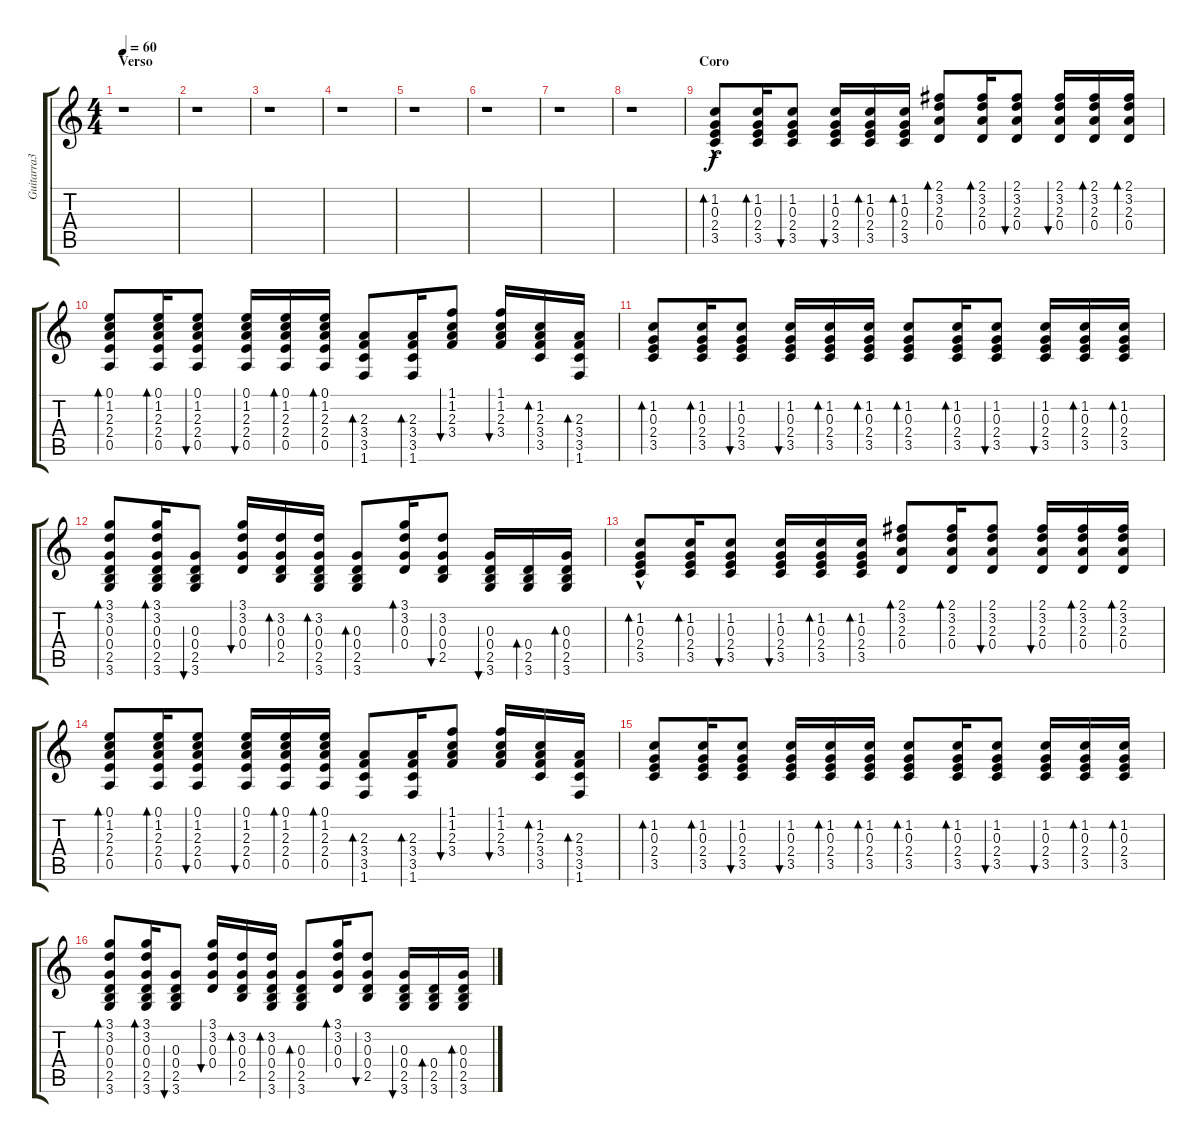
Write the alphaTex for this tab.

\track ("Guitarra3" "Guitarra3") {instrument acousticguitarnylon}
\staff {score tabs}
\tuning (E4 B3 G3 D3 A2 E2) {hide}
\ts (4 4)
\section ("" "Verso")
\tempo 60
\clef g2
\ks c
r.1{dy f} |
r.1 |
r.1 |
r.1 |
r.1 |
r.1 |
r.1 |
r.1 |
\section ("" "Coro")
(1.2 0.3 2.4 3.5{hac}).8{bd 30} (1.2 0.3 2.4 3.5).16{bd 30} (1.2 0.3 2.4 3.5).8{bu 30} (1.2 0.3 2.4 3.5).16{bu 30} (1.2 0.3 2.4 3.5).16{bd 30} (1.2 0.3 2.4 3.5).16{bd 30} (2.1 3.2 2.3 0.4).8{bd 30} (2.1 3.2 2.3 0.4).16{bd 30} (2.1 3.2 2.3 0.4).8{bu 30} (2.1 3.2 2.3 0.4).16{bu 30} (2.1 3.2 2.3 0.4).16{bd 30} (2.1 3.2 2.3 0.4).16{bd 30} |
(0.1 1.2 2.3 2.4 0.5).8{bd 30} (0.1 1.2 2.3 2.4 0.5).16{bd 30} (0.1 1.2 2.3 2.4 0.5).8{bu 30} (0.1 1.2 2.3 2.4 0.5).16{bu 30} (0.1 1.2 2.3 2.4 0.5).16{bd 30} (0.1 1.2 2.3 2.4 0.5).16{bd 30} (2.3 3.4 3.5 1.6).8{bd 30} (2.3 3.4 3.5 1.6).16{bd 30} (1.1 1.2 2.3 3.4).8{bu 30} (1.1 1.2 2.3 3.4).16{bu 30} (1.2 2.3 3.4 3.5).16{bd 30} (2.3 3.4 3.5 1.6).16{bd 30} |
(1.2 0.3 2.4 3.5).8{bd 30} (1.2 0.3 2.4 3.5).16{bd 30} (1.2 0.3 2.4 3.5).8{bu 30} (1.2 0.3 2.4 3.5).16{bu 30} (1.2 0.3 2.4 3.5).16{bd 30} (1.2 0.3 2.4 3.5).16{bd 30} (1.2 0.3 2.4 3.5).8{bd 30} (1.2 0.3 2.4 3.5).16{bd 30} (1.2 0.3 2.4 3.5).8{bu 30} (1.2 0.3 2.4 3.5).16{bu 30} (1.2 0.3 2.4 3.5).16{bd 30} (1.2 0.3 2.4 3.5).16{bd 30} |
(3.1 3.2 0.3 0.4 2.5 3.6).8{bd 30} (3.1 3.2 0.3 0.4 2.5 3.6).16{bd 30} (0.3 0.4 2.5 3.6).8{bu 30} (3.1 3.2 0.3 0.4).16{bu 30} (3.2 0.3 0.4 2.5).16{bd 30} (3.2 0.3 0.4 2.5 3.6).16{bd 30} (0.3 0.4 2.5 3.6).8{bd 30} (3.1 3.2 0.3 0.4).16{bd 30} (3.2 0.3 0.4 2.5).8{bu 30} (0.3 0.4 2.5 3.6).16{bu 30} (0.4 2.5 3.6).16{bd 30} (0.3 0.4 2.5 3.6).16{bd 30} |
(1.2 0.3 2.4 3.5{hac}).8{bd 30} (1.2 0.3 2.4 3.5).16{bd 30} (1.2 0.3 2.4 3.5).8{bu 30} (1.2 0.3 2.4 3.5).16{bu 30} (1.2 0.3 2.4 3.5).16{bd 30} (1.2 0.3 2.4 3.5).16{bd 30} (2.1 3.2 2.3 0.4).8{bd 30} (2.1 3.2 2.3 0.4).16{bd 30} (2.1 3.2 2.3 0.4).8{bu 30} (2.1 3.2 2.3 0.4).16{bu 30} (2.1 3.2 2.3 0.4).16{bd 30} (2.1 3.2 2.3 0.4).16{bd 30} |
(0.1 1.2 2.3 2.4 0.5).8{bd 30} (0.1 1.2 2.3 2.4 0.5).16{bd 30} (0.1 1.2 2.3 2.4 0.5).8{bu 30} (0.1 1.2 2.3 2.4 0.5).16{bu 30} (0.1 1.2 2.3 2.4 0.5).16{bd 30} (0.1 1.2 2.3 2.4 0.5).16{bd 30} (2.3 3.4 3.5 1.6).8{bd 30} (2.3 3.4 3.5 1.6).16{bd 30} (1.1 1.2 2.3 3.4).8{bu 30} (1.1 1.2 2.3 3.4).16{bu 30} (1.2 2.3 3.4 3.5).16{bd 30} (2.3 3.4 3.5 1.6).16{bd 30} |
(1.2 0.3 2.4 3.5).8{bd 30} (1.2 0.3 2.4 3.5).16{bd 30} (1.2 0.3 2.4 3.5).8{bu 30} (1.2 0.3 2.4 3.5).16{bu 30} (1.2 0.3 2.4 3.5).16{bd 30} (1.2 0.3 2.4 3.5).16{bd 30} (1.2 0.3 2.4 3.5).8{bd 30} (1.2 0.3 2.4 3.5).16{bd 30} (1.2 0.3 2.4 3.5).8{bu 30} (1.2 0.3 2.4 3.5).16{bu 30} (1.2 0.3 2.4 3.5).16{bd 30} (1.2 0.3 2.4 3.5).16{bd 30} |
(3.1 3.2 0.3 0.4 2.5 3.6).8{bd 30} (3.1 3.2 0.3 0.4 2.5 3.6).16{bd 30} (0.3 0.4 2.5 3.6).8{bu 30} (3.1 3.2 0.3 0.4).16{bu 30} (3.2 0.3 0.4 2.5).16{bd 30} (3.2 0.3 0.4 2.5 3.6).16{bd 30} (0.3 0.4 2.5 3.6).8{bd 30} (3.1 3.2 0.3 0.4).16{bd 30} (3.2 0.3 0.4 2.5).8{bu 30} (0.3 0.4 2.5 3.6).16{bu 30} (0.4 2.5 3.6).16{bd 30} (0.3 0.4 2.5 3.6).16{bd 30}
